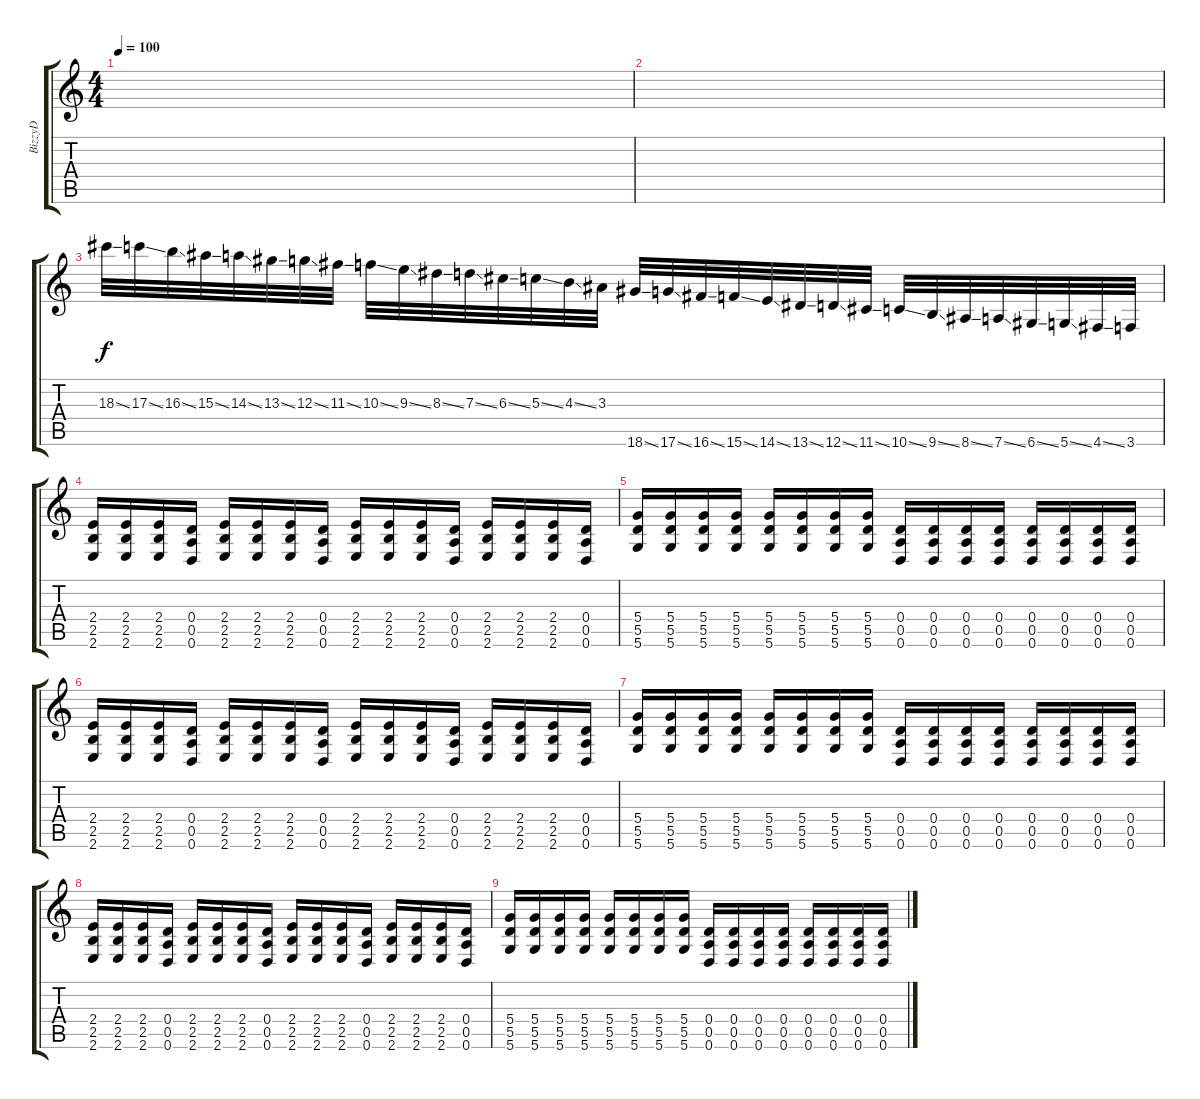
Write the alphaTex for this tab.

\track ("BizzyD" "BizzyD") {instrument distortionguitar}
\staff {score tabs}
\tuning (E4 B3 G3 D3 A2 D2) {hide}
\ts (4 4)
\tempo 100
\clef g2
\ks c
|
|
18.3{ss}.32 17.3{ss}.32 16.3{ss}.32 15.3{ss}.32 14.3{ss}.32 13.3{ss}.32 12.3{ss}.32 11.3{ss}.32 10.3{ss}.32 9.3{ss}.32 8.3{ss}.32 7.3{ss}.32 6.3{ss}.32 5.3{ss}.32 4.3{ss}.32 3.3.32 18.6{ss}.32 17.6{ss}.32 16.6{ss}.32 15.6{ss}.32 14.6{ss}.32 13.6{ss}.32 12.6{ss}.32 11.6{ss}.32 10.6{ss}.32 9.6{ss}.32 8.6{ss}.32 7.6{ss}.32 6.6{ss}.32 5.6{ss}.32 4.6{ss}.32 3.6.32 |
(2.4 2.5 2.6).16 (2.4 2.5 2.6).16 (2.4 2.5 2.6).16 (0.4 0.5 0.6).16 (2.4 2.5 2.6).16 (2.4 2.5 2.6).16 (2.4 2.5 2.6).16 (0.4 0.5 0.6).16 (2.4 2.5 2.6).16 (2.4 2.5 2.6).16 (2.4 2.5 2.6).16 (0.4 0.5 0.6).16 (2.4 2.5 2.6).16 (2.4 2.5 2.6).16 (2.4 2.5 2.6).16 (0.4 0.5 0.6).16 |
(5.4 5.5 5.6).16 (5.4 5.5 5.6).16 (5.4 5.5 5.6).16 (5.4 5.5 5.6).16 (5.4 5.5 5.6).16 (5.4 5.5 5.6).16 (5.4 5.5 5.6).16 (5.4 5.5 5.6).16 (0.4 0.5 0.6).16 (0.4 0.5 0.6).16 (0.4 0.5 0.6).16 (0.4 0.5 0.6).16 (0.4 0.5 0.6).16 (0.4 0.5 0.6).16 (0.4 0.5 0.6).16 (0.4 0.5 0.6).16 |
(2.4 2.5 2.6).16 (2.4 2.5 2.6).16 (2.4 2.5 2.6).16 (0.4 0.5 0.6).16 (2.4 2.5 2.6).16 (2.4 2.5 2.6).16 (2.4 2.5 2.6).16 (0.4 0.5 0.6).16 (2.4 2.5 2.6).16 (2.4 2.5 2.6).16 (2.4 2.5 2.6).16 (0.4 0.5 0.6).16 (2.4 2.5 2.6).16 (2.4 2.5 2.6).16 (2.4 2.5 2.6).16 (0.4 0.5 0.6).16 |
(5.4 5.5 5.6).16 (5.4 5.5 5.6).16 (5.4 5.5 5.6).16 (5.4 5.5 5.6).16 (5.4 5.5 5.6).16 (5.4 5.5 5.6).16 (5.4 5.5 5.6).16 (5.4 5.5 5.6).16 (0.4 0.5 0.6).16 (0.4 0.5 0.6).16 (0.4 0.5 0.6).16 (0.4 0.5 0.6).16 (0.4 0.5 0.6).16 (0.4 0.5 0.6).16 (0.4 0.5 0.6).16 (0.4 0.5 0.6).16 |
(2.4 2.5 2.6).16 (2.4 2.5 2.6).16 (2.4 2.5 2.6).16 (0.4 0.5 0.6).16 (2.4 2.5 2.6).16 (2.4 2.5 2.6).16 (2.4 2.5 2.6).16 (0.4 0.5 0.6).16 (2.4 2.5 2.6).16 (2.4 2.5 2.6).16 (2.4 2.5 2.6).16 (0.4 0.5 0.6).16 (2.4 2.5 2.6).16 (2.4 2.5 2.6).16 (2.4 2.5 2.6).16 (0.4 0.5 0.6).16 |
(5.4 5.5 5.6).16 (5.4 5.5 5.6).16 (5.4 5.5 5.6).16 (5.4 5.5 5.6).16 (5.4 5.5 5.6).16 (5.4 5.5 5.6).16 (5.4 5.5 5.6).16 (5.4 5.5 5.6).16 (0.4 0.5 0.6).16 (0.4 0.5 0.6).16 (0.4 0.5 0.6).16 (0.4 0.5 0.6).16 (0.4 0.5 0.6).16 (0.4 0.5 0.6).16 (0.4 0.5 0.6).16 (0.4 0.5 0.6).16
